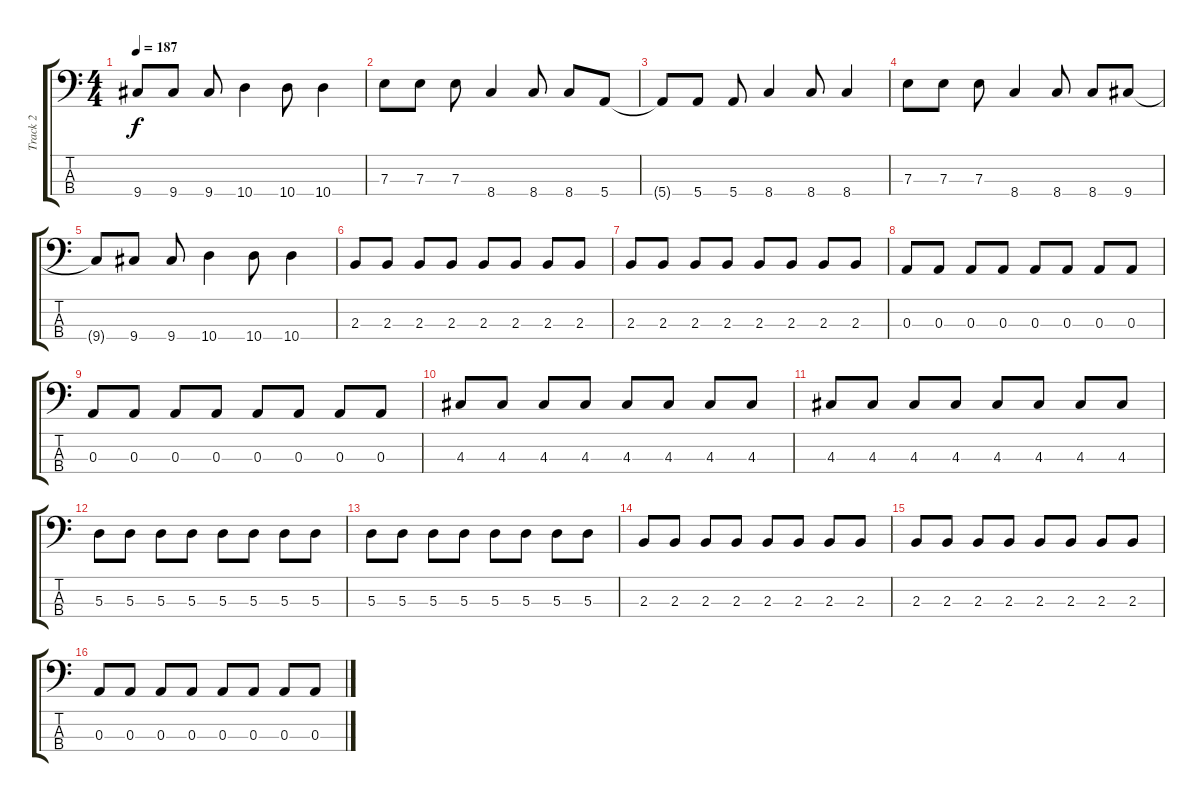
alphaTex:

\track ("Track 2" "Track 2") {instrument electricbasspick}
\staff {score tabs}
\tuning (G2 D2 A1 E1) {hide}
\ts (4 4)
\tempo 187
\clef f4
\ks c
9.4{t}.8{dy f} 9.4.8 9.4.8 10.4.4 10.4.8 10.4.4 |
7.3.8 7.3.8 7.3.8 8.4.4 8.4.8 8.4.8 5.4.8 |
5.4{t}.8 5.4.8 5.4.8 8.4.4 8.4.8 8.4.4 |
7.3.8 7.3.8 7.3.8 8.4.4 8.4.8 8.4.8 9.4.8 |
9.4{t}.8 9.4.8 9.4.8 10.4.4 10.4.8 10.4.4 |
2.3.8 2.3.8 2.3.8 2.3.8 2.3.8 2.3.8 2.3.8 2.3.8 |
2.3.8 2.3.8 2.3.8 2.3.8 2.3.8 2.3.8 2.3.8 2.3.8 |
0.3.8 0.3.8 0.3.8 0.3.8 0.3.8 0.3.8 0.3.8 0.3.8 |
0.3.8 0.3.8 0.3.8 0.3.8 0.3.8 0.3.8 0.3.8 0.3.8 |
4.3.8 4.3.8 4.3.8 4.3.8 4.3.8 4.3.8 4.3.8 4.3.8 |
4.3.8 4.3.8 4.3.8 4.3.8 4.3.8 4.3.8 4.3.8 4.3.8 |
5.3.8 5.3.8 5.3.8 5.3.8 5.3.8 5.3.8 5.3.8 5.3.8 |
5.3.8 5.3.8 5.3.8 5.3.8 5.3.8 5.3.8 5.3.8 5.3.8 |
2.3.8 2.3.8 2.3.8 2.3.8 2.3.8 2.3.8 2.3.8 2.3.8 |
2.3.8 2.3.8 2.3.8 2.3.8 2.3.8 2.3.8 2.3.8 2.3.8 |
0.3.8 0.3.8 0.3.8 0.3.8 0.3.8 0.3.8 0.3.8 0.3.8
